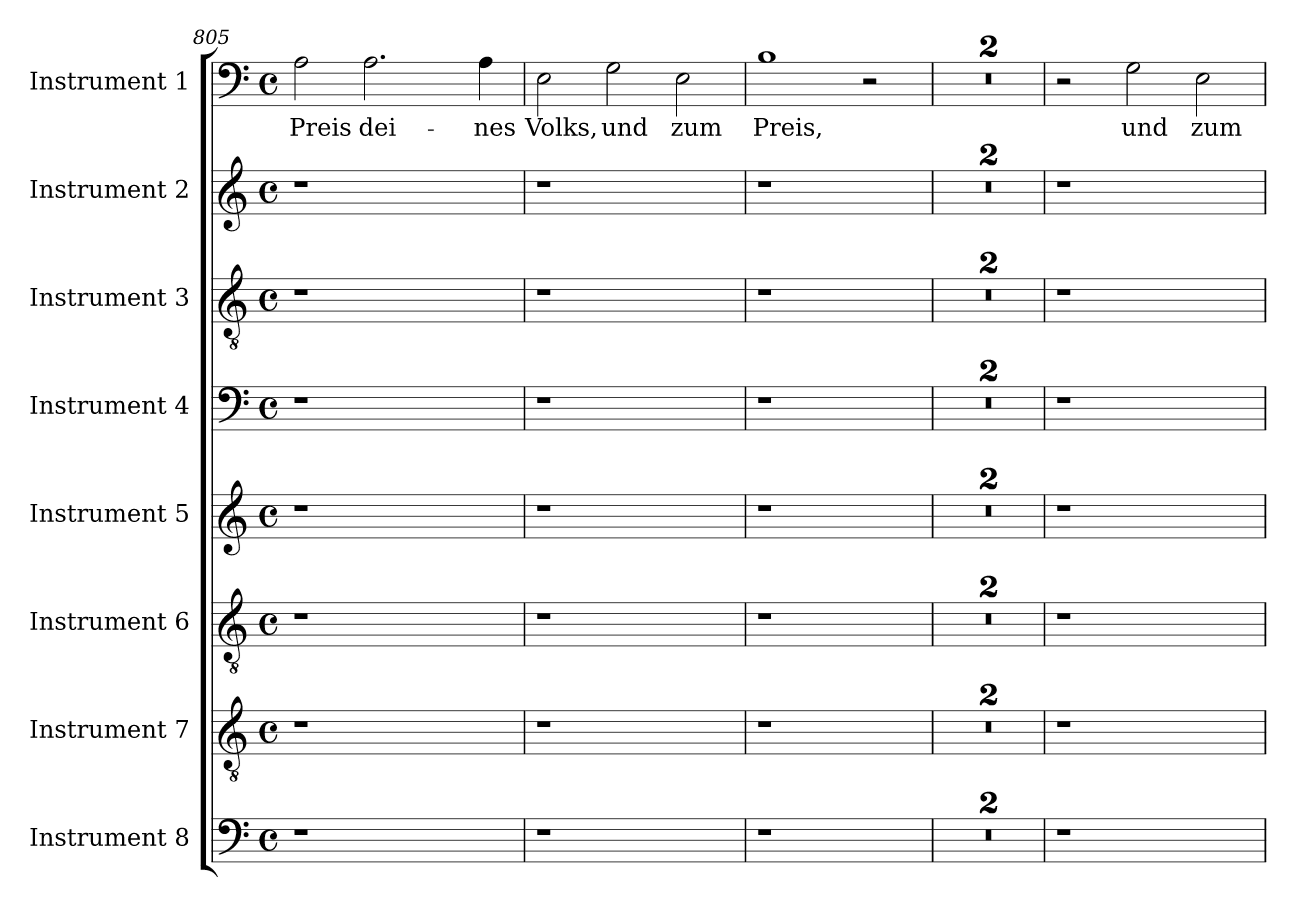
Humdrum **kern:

**kern	**kern	**kern	**kern	**kern	**kern	**kern	**kern	**text
*part8	*part7	*part6	*part5	*part4	*part3	*part2	*part1	*part1
*staff8	*staff7	*staff6	*staff5	*staff4	*staff3	*staff2	*staff1	*staff1
*I"Instrument 8	*I"Instrument 7	*I"Instrument 6	*I"Instrument 5	*I"Instrument 4	*I"Instrument 3	*I"Instrument 2	*I"Instrument 1	*
*clefF4	*clefGv2	*clefGv2	*clefG2	*clefF4	*clefGv2	*clefG2	*clefF4	*
*M4/4	*M4/4	*M4/4	*M4/4	*M4/4	*M4/4	*M4/4	*M4/4	*
*met(c)	*met(c)	*met(c)	*met(c)	*met(c)	*met(c)	*met(c)	*met(c)	*
=805	=805	=805	=805	=805	=805	=805	=805	=805
!	!	!	!	!	!	!	!	!LO:LY:b:cj
1r	1r	1r	1r	1r	1r	1r	2A\	Preis
!	!	!	!	!	!	!	!	!LO:LY:b:cj
.	.	.	.	.	.	.	2.A\	dei-
2ryy	2ryy	2ryy	2ryy	2ryy	2ryy	2ryy	.	.
!	!	!	!	!	!	!	!	!LO:LY:b:cj
.	.	.	.	.	.	.	4A\	-nes
=806	=806	=806	=806	=806	=806	=806	=806	=806
!	!	!	!	!	!	!	!	!LO:LY:b:cj
1r	1r	1r	1r	1r	1r	1r	2E\	Volks,
!	!	!	!	!	!	!	!	!LO:LY:b:cj
.	.	.	.	.	.	.	2G\	und
!	!	!	!	!	!	!	!	!LO:LY:b:cj
2ryy	2ryy	2ryy	2ryy	2ryy	2ryy	2ryy	2E\	zum
=807	=807	=807	=807	=807	=807	=807	=807	=807
!	!	!	!	!	!	!	!	!LO:LY:b:cj
1r	1r	1r	1r	1r	1r	1r	1B	Preis,
2ryy	2ryy	2ryy	2ryy	2ryy	2ryy	2ryy	2r	.
=808	=808	=808	=808	=808	=808	=808	=808	=808
1r	1r	1r	1r	1r	1r	1r	1r	.
=809	=809	=809	=809	=809	=809	=809	=809	=809
1r	1r	1r	1r	1r	1r	1r	1r	.
=810	=810	=810	=810	=810	=810	=810	=810	=810
1r	1r	1r	1r	1r	1r	1r	2r	.
!	!	!	!	!	!	!	!	!LO:LY:b:cj
.	.	.	.	.	.	.	2G\	und
!	!	!	!	!	!	!	!	!LO:LY:b:cj
2ryy	2ryy	2ryy	2ryy	2ryy	2ryy	2ryy	2E\	zum
=	=	=	=	=	=	=	=	=
*-	*-	*-	*-	*-	*-	*-	*-	*-
